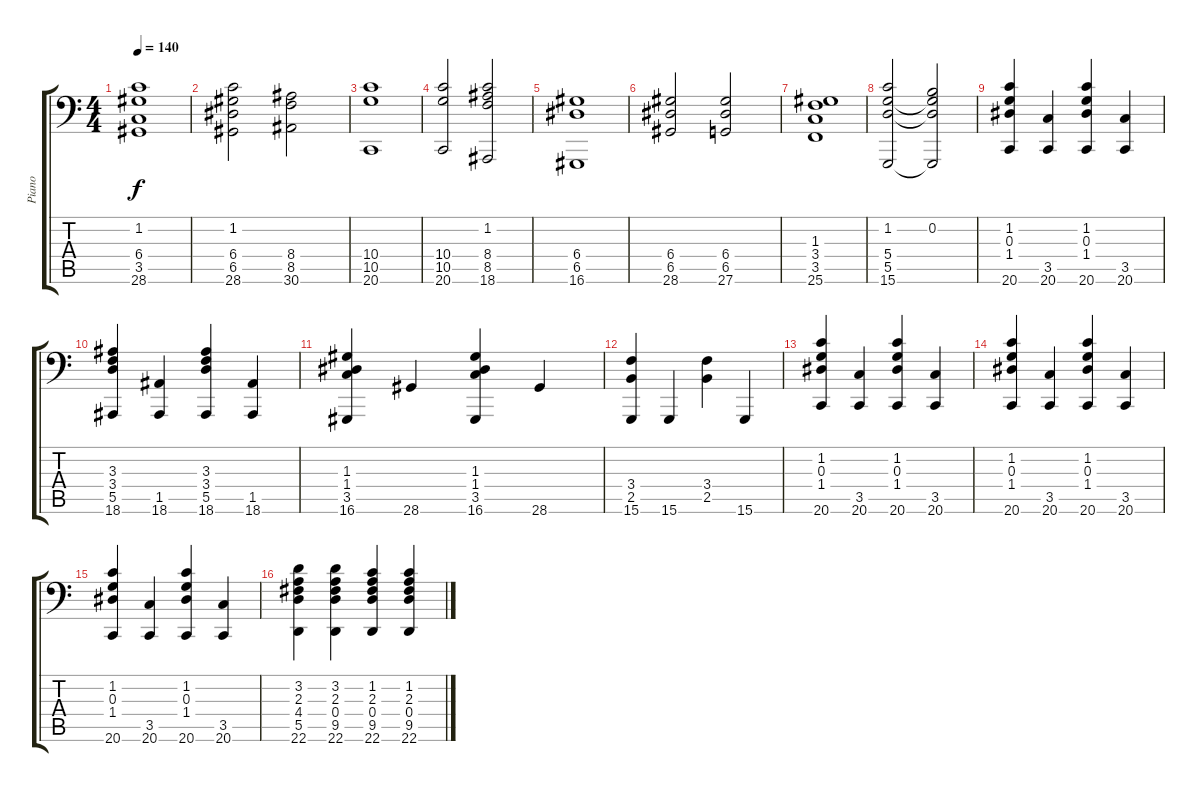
\track ("Piano" "Piano") {instrument acousticgrandpiano}
\staff {score tabs}
\tuning (E5 B3 G3 D3 A2 E0) {hide}
\ts (4 4)
\tempo 140
\clef f4
\ks c
(1.2 6.4 3.5 28.6).1{dy f} |
(1.2 6.4 6.5 28.6).2 (8.4 8.5 30.6).2 |
(10.4 10.5 20.6).1 |
(10.4 10.5 20.6).2 (1.2 8.4 8.5 18.6).2 |
(6.4 6.5 16.6).1 |
(6.4 6.5 28.6).2 (6.4 6.5 27.6).2 |
(1.3 3.4 3.5 25.6).1 |
(1.2 5.4 5.5 15.6).2 (0.2 5.4{t} 5.5{t} 15.6{t}).2 |
(1.2 0.3 1.4 20.6).4 (3.5 20.6).4 (1.2 0.3 1.4 20.6).4 (3.5 20.6).4 |
(3.3 3.4 5.5 18.6).4 (1.5 18.6).4 (3.3 3.4 5.5 18.6).4 (1.5 18.6).4 |
(1.3 1.4 3.5 16.6).4 28.6.4 (1.3 1.4 3.5 16.6).4 28.6.4 |
(3.4 2.5 15.6).4 15.6.4 (3.4 2.5).4 15.6.4 |
(1.2 0.3 1.4 20.6).4 (3.5 20.6).4 (1.2 0.3 1.4 20.6).4 (3.5 20.6).4 |
(1.2 0.3 1.4 20.6).4 (3.5 20.6).4 (1.2 0.3 1.4 20.6).4 (3.5 20.6).4 |
(1.2 0.3 1.4 20.6).4 (3.5 20.6).4 (1.2 0.3 1.4 20.6).4 (3.5 20.6).4 |
(3.2 2.3 4.4 5.5 22.6).4 (3.2 2.3 0.4 9.5 22.6).4 (1.2 2.3 0.4 9.5 22.6).4 (1.2 2.3 0.4 9.5 22.6).4
